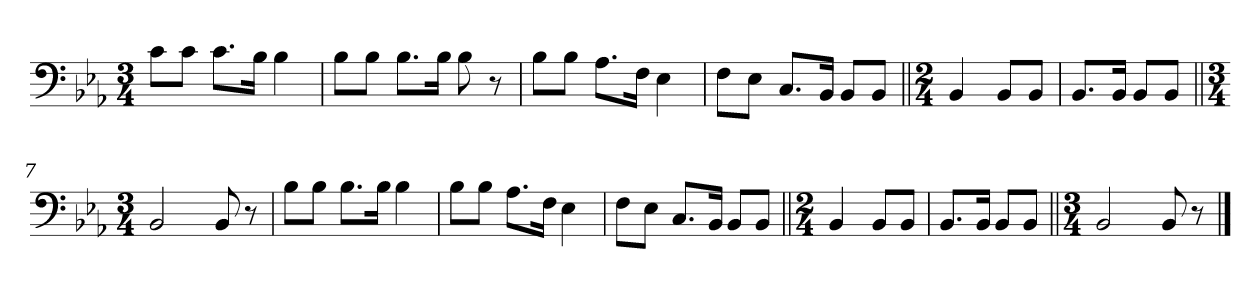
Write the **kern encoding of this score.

**kern
*part1
*staff1
*clefF4
*k[b-e-a-]
*M3/4
=1
8c\L
8c\J
8.c\L
16B-\Jk
4B-\
=2
8B-\L
8B-\J
8.B-\L
16B-\Jk
8B-\
8r
=3
8B-\L
8B-\J
8.A-\L
16F\Jk
4E-\
=4
8F\L
8E-\J
8.C/L
16BB-/Jk
8BB-/L
8BB-/J
=5||
*M2/4
4BB-/
8BB-/L
8BB-/J
=6
8.BB-/L
16BB-/Jk
8BB-/L
8BB-/J
=7||
*M3/4
2BB-/
8BB-/
8r
=8
8B-\L
8B-\J
8.B-\L
16B-\Jk
4B-\
=9
8B-\L
8B-\J
8.A-\L
16F\Jk
4E-\
=10
8F\L
8E-\J
8.C/L
16BB-/Jk
8BB-/L
8BB-/J
=11||
*M2/4
4BB-/
8BB-/L
8BB-/J
=12
8.BB-/L
16BB-/Jk
8BB-/L
8BB-/J
=13||
*M3/4
2BB-/
8BB-/
8r
==
*-
